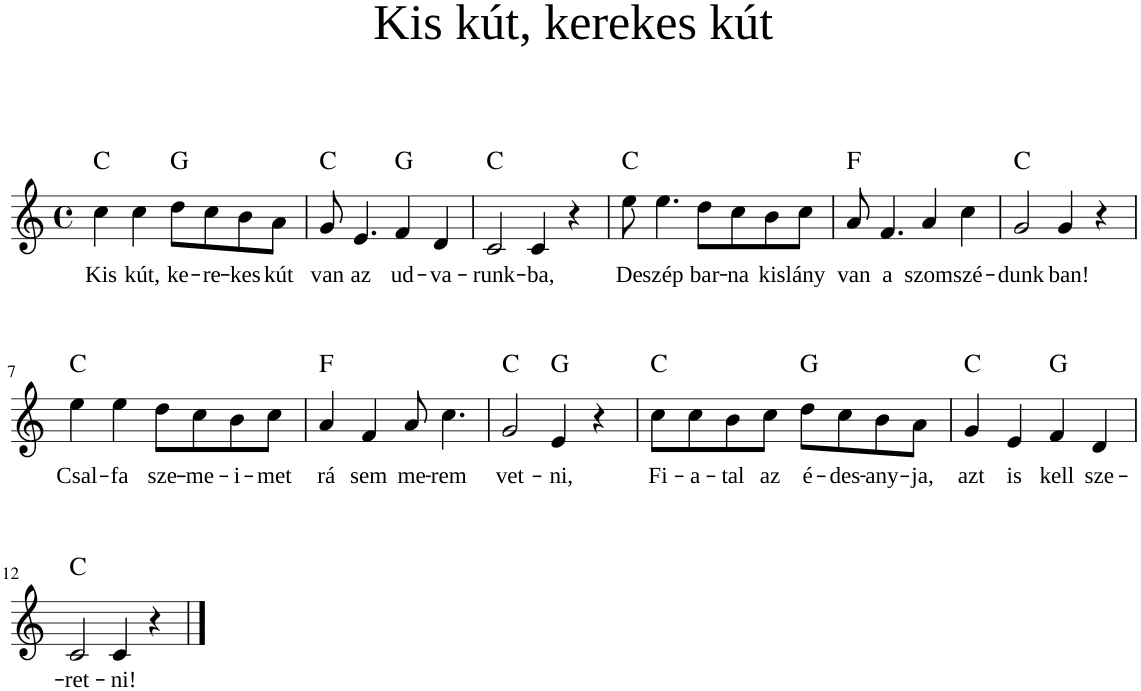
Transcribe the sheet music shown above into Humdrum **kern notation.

**kern	**text	**harte
*part1	*part1	*part1
*staff1	*staff1	*
*I"Piano	*	*
*I'Pno	*	*
*clefG2	*	*
*k[]	*	*
*M4/4	*	*
*met(c)	*	*
=1	=1	=1
!	!LO:LY:b	!
4cc\	Kis	C:maj
!	!LO:LY:b	!
4cc\	kút,	.
!	!LO:LY:b	!
8dd\L	ke-	G:maj
!	!LO:LY:b	!
8cc\	-re-	.
!	!LO:LY:b	!
8b\	-kes	.
!	!LO:LY:b	!
8a\J	kút	.
=2	=2	=2
!	!LO:LY:b	!
8g/	van	C:maj
!	!LO:LY:b	!
4.e/	az	.
!	!LO:LY:b	!
4f/	ud-	G:maj
!	!LO:LY:b	!
4d/	-va-	.
=3	=3	=3
!	!LO:LY:b	!
2c/	-runk-	C:maj
!	!LO:LY:b	!
4c/	-ba,	.
4r	.	.
=4	=4	=4
!	!LO:LY:b	!
8ee\	De	C:maj
!	!LO:LY:b	!
4.ee\	szép	.
!	!LO:LY:b	!
8dd\L	bar-	.
!	!LO:LY:b	!
8cc\	na	.
!	!LO:LY:b	!
8b\	kis-	.
!	!LO:LY:b	!
8cc\J	-lány	.
=5	=5	=5
!	!LO:LY:b	!
8a/	van	F:maj
!	!LO:LY:b	!
4.f/	a	.
!	!LO:LY:b	!
4a/	szom-	.
!	!LO:LY:b	!
4cc\	-szé-	.
=6	=6	=6
!	!LO:LY:b	!
2g/	-dunk-	C:maj
!	!LO:LY:b	!
4g/	-ban!	.
4r	.	.
!!LO:LB:g=z
=7	=7	=7
!	!LO:LY:b	!
4ee\	Csal-	C:maj
!	!LO:LY:b	!
4ee\	-fa	.
!	!LO:LY:b	!
8dd\L	sze-	.
!	!LO:LY:b	!
8cc\	-me-	.
!	!LO:LY:b	!
8b\	-i-	.
!	!LO:LY:b	!
8cc\J	-met	.
=8	=8	=8
!	!LO:LY:b	!
4a/	rá	F:maj
!	!LO:LY:b	!
4f/	sem	.
!	!LO:LY:b	!
8a/	me-	.
!	!LO:LY:b	!
4.cc\	-rem	.
=9	=9	=9
!	!LO:LY:b	!
2g/	vet-	C:maj
!	!LO:LY:b	!
4e/	-ni,	G:maj
4r	.	.
=10	=10	=10
!	!LO:LY:b	!
8cc\L	Fi-	C:maj
!	!LO:LY:b	!
8cc\	-a-	.
!	!LO:LY:b	!
8b\	tal	.
!	!LO:LY:b	!
8cc\J	az	.
!	!LO:LY:b	!
8dd\L	é-	G:maj
!	!LO:LY:b	!
8cc\	-des-	.
!	!LO:LY:b	!
8b\	-any-	.
!	!LO:LY:b	!
8a\J	-ja,	.
=11	=11	=11
!	!LO:LY:b	!
4g/	azt	C:maj
!	!LO:LY:b	!
4e/	is	.
!	!LO:LY:b	!
4f/	kell	G:maj
!	!LO:LY:b	!
4d/	sze-	.
!!LO:LB:g=z
=12	=12	=12
!	!LO:LY:b	!
2c/	-ret-	C:maj
!	!LO:LY:b	!
4c/	-ni!	.
4r	.	.
==	==	==
*-	*-	*-
